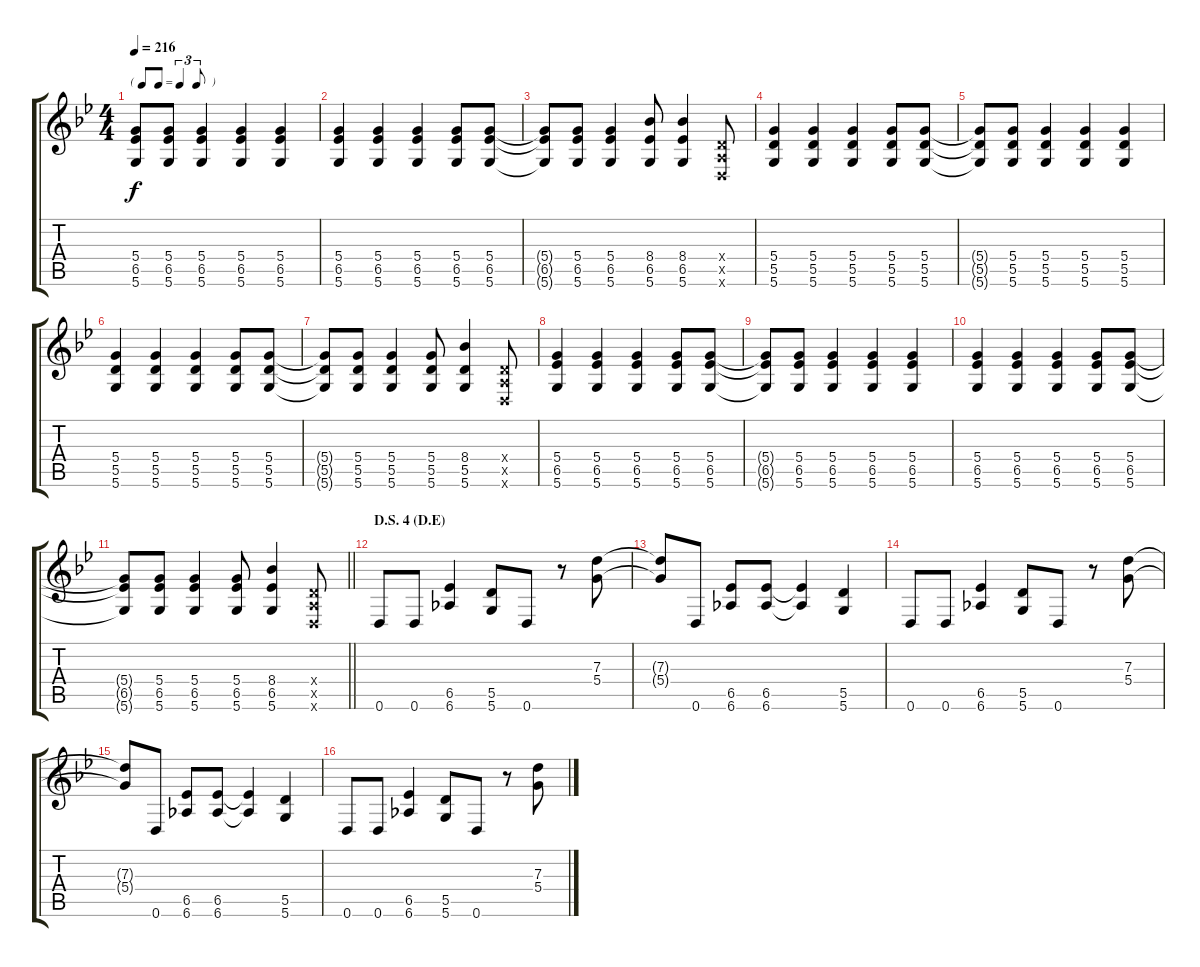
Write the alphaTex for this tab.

\track "" {instrument overdrivenguitar}
\staff {score tabs}
\tuning (E4 B3 G3 D3 A2 D2) {hide}
\ts (4 4)
\tf triplet8th
\tempo 216
\clef g2
\ks bb
(5.4{t} 6.5{t} 5.6{t}).8{dy f} (5.4 6.5 5.6).8 (5.4 6.5 5.6).4 (5.4 6.5 5.6).4 (5.4 6.5 5.6).4 |
(5.4 6.5 5.6).4 (5.4 6.5 5.6).4 (5.4 6.5 5.6).4 (5.4 6.5 5.6).8 (5.4 6.5 5.6).8 |
(5.4{t} 6.5{t} 5.6{t}).8 (5.4 6.5 5.6).8 (5.4 6.5 5.6).4 (8.4 6.5 5.6).8 (8.4 6.5 5.6).4 (0.4{x} 0.5{x} 0.6{x}).8 |
(5.4 5.5 5.6).4 (5.4 5.5 5.6).4 (5.4 5.5 5.6).4 (5.4 5.5 5.6).8 (5.4 5.5 5.6).8 |
(5.4{t} 5.5{t} 5.6{t}).8 (5.4 5.5 5.6).8 (5.4 5.5 5.6).4 (5.4 5.5 5.6).4 (5.4 5.5 5.6).4 |
(5.4 5.5 5.6).4 (5.4 5.5 5.6).4 (5.4 5.5 5.6).4 (5.4 5.5 5.6).8 (5.4 5.5 5.6).8 |
(5.4{t} 5.5{t} 5.6{t}).8 (5.4 5.5 5.6).8 (5.4 5.5 5.6).4 (5.4 5.5 5.6).8 (8.4 5.5 5.6).4 (0.4{x} 0.5{x} 0.6{x}).8 |
(5.4 6.5 5.6).4 (5.4 6.5 5.6).4 (5.4 6.5 5.6).4 (5.4 6.5 5.6).8 (5.4 6.5 5.6).8 |
(5.4{t} 6.5{t} 5.6{t}).8 (5.4 6.5 5.6).8 (5.4 6.5 5.6).4 (5.4 6.5 5.6).4 (5.4 6.5 5.6).4 |
(5.4 6.5 5.6).4 (5.4 6.5 5.6).4 (5.4 6.5 5.6).4 (5.4 6.5 5.6).8 (5.4 6.5 5.6).8 |
\barLineRight lightlight
(5.4{t} 6.5{t} 5.6{t}).8 (5.4 6.5 5.6).8 (5.4 6.5 5.6).4 (5.4 6.5 5.6).8 (8.4 6.5 5.6).4 (0.4{x} 0.5{x} 0.6{x}).8 |
\section ("" "D.S. 4 (D.E)")
0.6.8 0.6.8 (6.5 6.6).4 (5.5 5.6).8 0.6.8 r.8 (7.3 5.4).8 |
(7.3{t} 5.4{t}).8 0.6.8 (6.5 6.6).8 (6.5 6.6).8 (6.5{t} 6.6{t}).4 (5.5 5.6).4 |
0.6.8 0.6.8 (6.5 6.6).4 (5.5 5.6).8 0.6.8 r.8 (7.3 5.4).8 |
(7.3{t} 5.4{t}).8 0.6.8 (6.5 6.6).8 (6.5 6.6).8 (6.5{t} 6.6{t}).4 (5.5 5.6).4 |
0.6.8 0.6.8 (6.5 6.6).4 (5.5 5.6).8 0.6.8 r.8 (7.3 5.4).8
